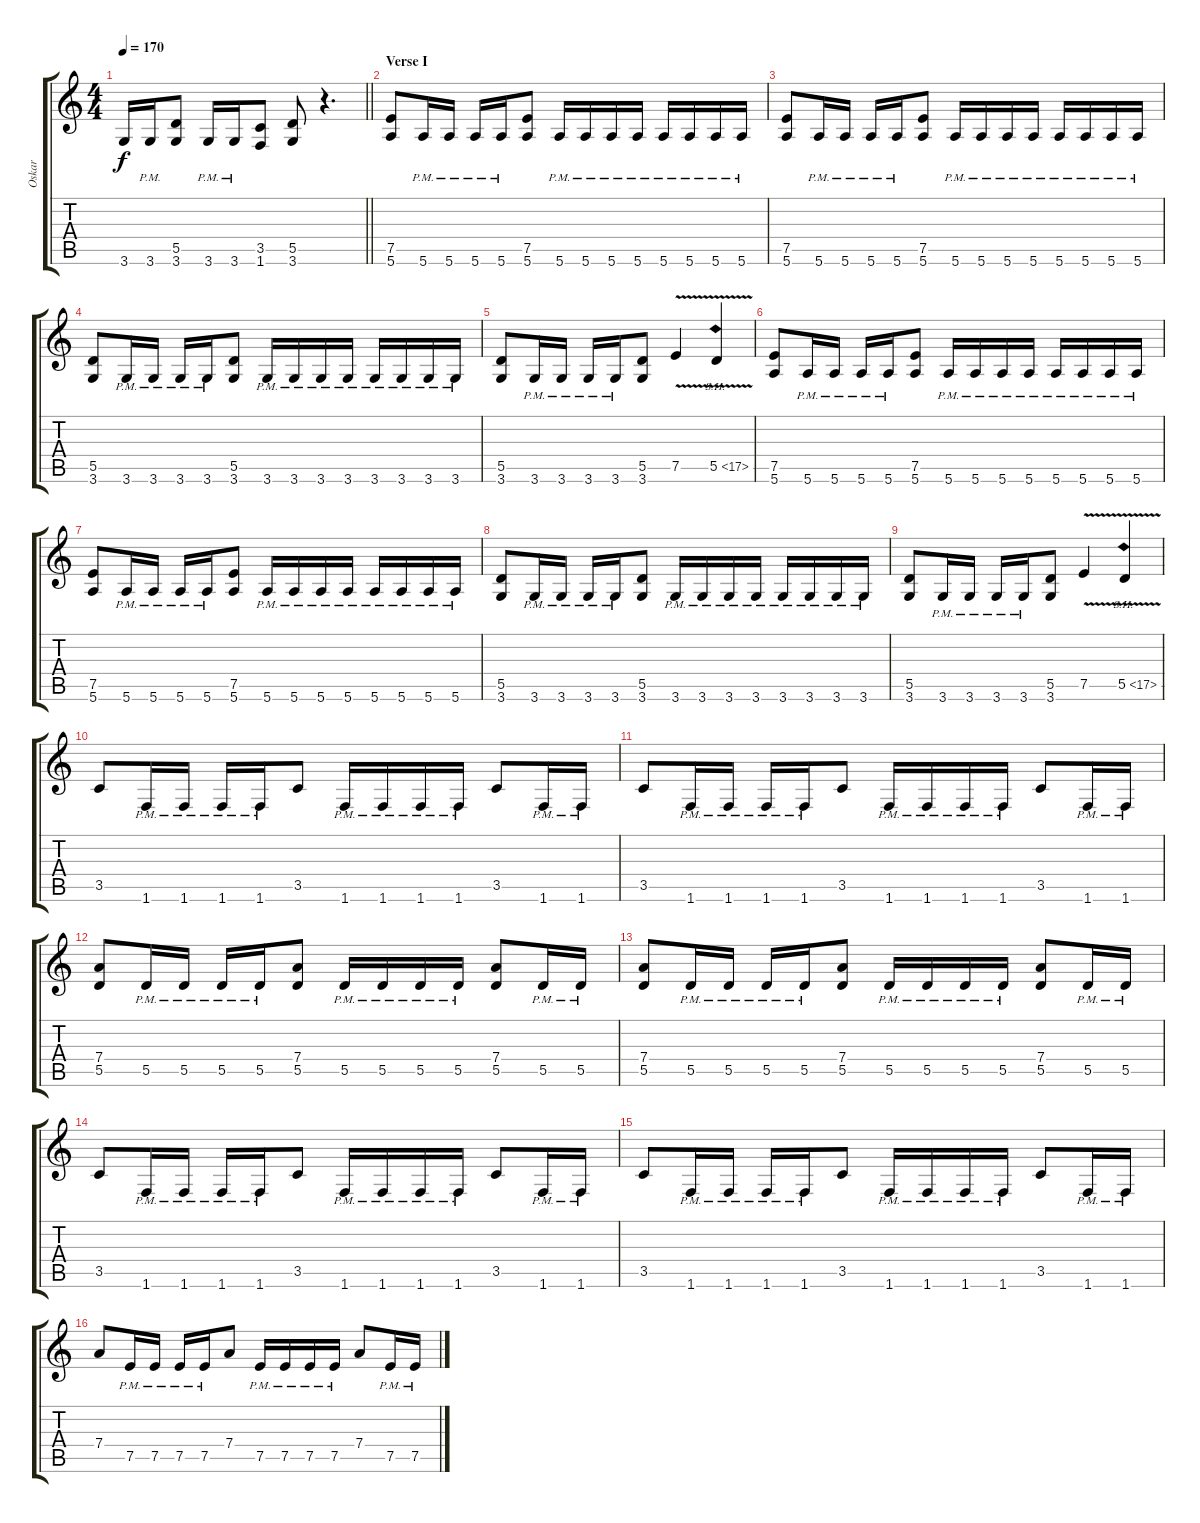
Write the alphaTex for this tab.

\track ("Oskar" "Oskar") {instrument distortionguitar}
\staff {score tabs}
\tuning (E4 B3 G3 D3 A2 E2) {hide}
\ts (4 4)
\tempo 170
\clef g2
\barLineRight lightlight
\ks c
3.6.16{dy f} 3.6{pm}.16 (5.5 3.6).8 3.6{pm}.16 3.6{pm}.16 (3.5 1.6).8 (5.5 3.6).8 r.4{d} |
\section ("" "Verse I")
(7.5 5.6).8 5.6{pm}.16 5.6{pm}.16 5.6{pm}.16 5.6{pm}.16 (7.5 5.6).8 5.6{pm}.16 5.6{pm}.16 5.6{pm}.16 5.6{pm}.16 5.6{pm}.16 5.6{pm}.16 5.6{pm}.16 5.6{pm}.16 |
(7.5 5.6).8 5.6{pm}.16 5.6{pm}.16 5.6{pm}.16 5.6{pm}.16 (7.5 5.6).8 5.6{pm}.16 5.6{pm}.16 5.6{pm}.16 5.6{pm}.16 5.6{pm}.16 5.6{pm}.16 5.6{pm}.16 5.6{pm}.16 |
(5.5 3.6).8 3.6{pm}.16 3.6{pm}.16 3.6{pm}.16 3.6{pm}.16 (5.5 3.6).8 3.6{pm}.16 3.6{pm}.16 3.6{pm}.16 3.6{pm}.16 3.6{pm}.16 3.6{pm}.16 3.6{pm}.16 3.6{pm}.16 |
(5.5 3.6).8 3.6{pm}.16 3.6{pm}.16 3.6{pm}.16 3.6{pm}.16 (5.5 3.6).8 7.5{v}.4 5.5{sh 12 v}.4 |
(7.5 5.6).8 5.6{pm}.16 5.6{pm}.16 5.6{pm}.16 5.6{pm}.16 (7.5 5.6).8 5.6{pm}.16 5.6{pm}.16 5.6{pm}.16 5.6{pm}.16 5.6{pm}.16 5.6{pm}.16 5.6{pm}.16 5.6{pm}.16 |
(7.5 5.6).8 5.6{pm}.16 5.6{pm}.16 5.6{pm}.16 5.6{pm}.16 (7.5 5.6).8 5.6{pm}.16 5.6{pm}.16 5.6{pm}.16 5.6{pm}.16 5.6{pm}.16 5.6{pm}.16 5.6{pm}.16 5.6{pm}.16 |
(5.5 3.6).8 3.6{pm}.16 3.6{pm}.16 3.6{pm}.16 3.6{pm}.16 (5.5 3.6).8 3.6{pm}.16 3.6{pm}.16 3.6{pm}.16 3.6{pm}.16 3.6{pm}.16 3.6{pm}.16 3.6{pm}.16 3.6{pm}.16 |
(5.5 3.6).8 3.6{pm}.16 3.6{pm}.16 3.6{pm}.16 3.6{pm}.16 (5.5 3.6).8 7.5{v}.4 5.5{sh 12 v}.4 |
3.5.8 1.6{pm}.16 1.6{pm}.16 1.6{pm}.16 1.6{pm}.16 3.5.8 1.6{pm}.16 1.6{pm}.16 1.6{pm}.16 1.6{pm}.16 3.5.8 1.6{pm}.16 1.6{pm}.16 |
3.5.8 1.6{pm}.16 1.6{pm}.16 1.6{pm}.16 1.6{pm}.16 3.5.8 1.6{pm}.16 1.6{pm}.16 1.6{pm}.16 1.6{pm}.16 3.5.8 1.6{pm}.16 1.6{pm}.16 |
(7.4 5.5).8 5.5{pm}.16 5.5{pm}.16 5.5{pm}.16 5.5{pm}.16 (7.4 5.5).8 5.5{pm}.16 5.5{pm}.16 5.5{pm}.16 5.5{pm}.16 (7.4 5.5).8 5.5{pm}.16 5.5{pm}.16 |
(7.4 5.5).8 5.5{pm}.16 5.5{pm}.16 5.5{pm}.16 5.5{pm}.16 (7.4 5.5).8 5.5{pm}.16 5.5{pm}.16 5.5{pm}.16 5.5{pm}.16 (7.4 5.5).8 5.5{pm}.16 5.5{pm}.16 |
3.5.8 1.6{pm}.16 1.6{pm}.16 1.6{pm}.16 1.6{pm}.16 3.5.8 1.6{pm}.16 1.6{pm}.16 1.6{pm}.16 1.6{pm}.16 3.5.8 1.6{pm}.16 1.6{pm}.16 |
3.5.8 1.6{pm}.16 1.6{pm}.16 1.6{pm}.16 1.6{pm}.16 3.5.8 1.6{pm}.16 1.6{pm}.16 1.6{pm}.16 1.6{pm}.16 3.5.8 1.6{pm}.16 1.6{pm}.16 |
7.4.8 7.5{pm}.16 7.5{pm}.16 7.5{pm}.16 7.5{pm}.16 7.4.8 7.5{pm}.16 7.5{pm}.16 7.5{pm}.16 7.5{pm}.16 7.4.8 7.5{pm}.16 7.5{pm}.16
